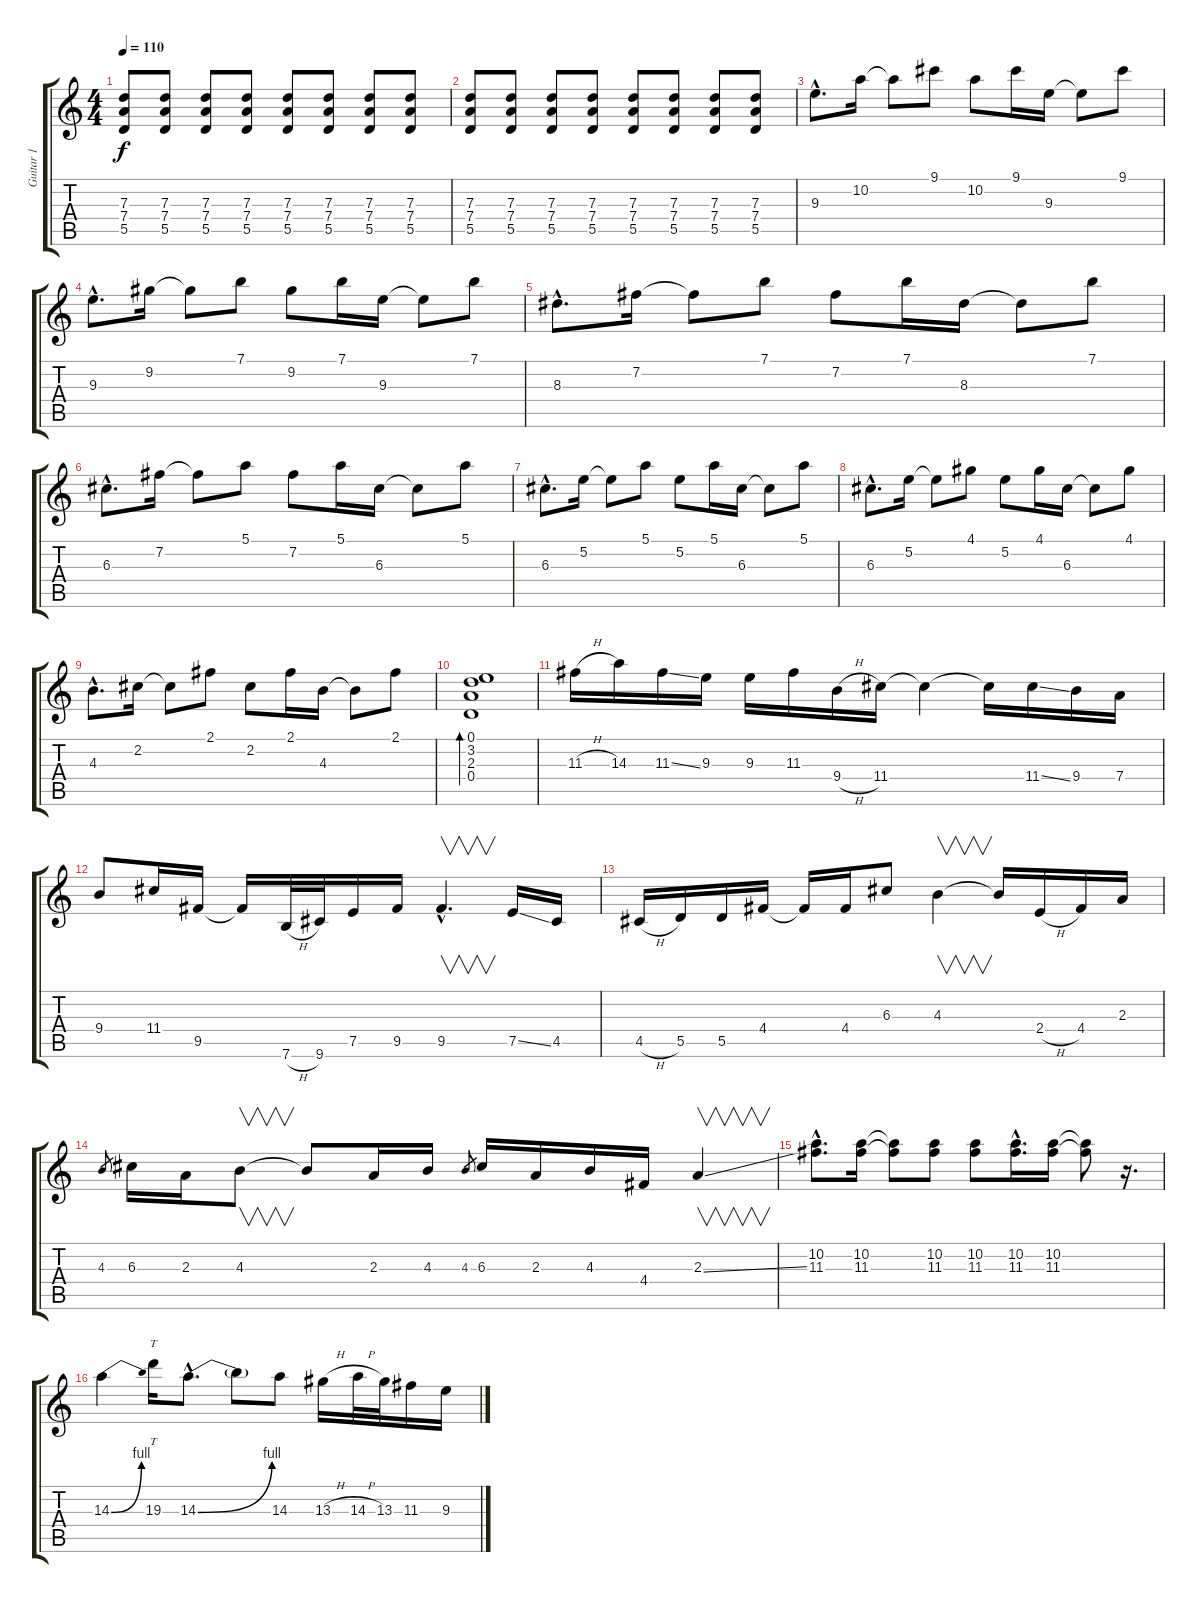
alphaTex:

\track ("Guitar 1" "Guitar 1") {instrument distortionguitar}
\staff {score tabs}
\tuning (E4 B3 G3 D3 A2 E2) {hide}
\ts (4 4)
\tempo 110
\clef g2
\ks c
(7.3 7.4 5.5).8{dy f instrument distortionguitar} (7.3 7.4 5.5).8 (7.3 7.4 5.5).8 (7.3 7.4 5.5).8 (7.3 7.4 5.5).8 (7.3 7.4 5.5).8 (7.3 7.4 5.5).8 (7.3 7.4 5.5).8 |
(7.3 7.4 5.5).8 (7.3 7.4 5.5).8 (7.3 7.4 5.5).8 (7.3 7.4 5.5).8 (7.3 7.4 5.5).8 (7.3 7.4 5.5).8 (7.3 7.4 5.5).8 (7.3 7.4 5.5).8 |
9.3{hac}.8{d} 10.2.16 10.2{t}.8 9.1.8 10.2.8 9.1.16 9.3.16 9.3{t}.8 9.1.8 |
9.3{hac}.8{d} 9.2.16 9.2{t}.8 7.1.8 9.2.8 7.1.16 9.3.16 9.3{t}.8 7.1.8 |
8.3{hac}.8{d} 7.2.16 7.2{t}.8 7.1.8 7.2.8 7.1.16 8.3.16 8.3{t}.8 7.1.8 |
6.3{hac}.8{d} 7.2.16 7.2{t}.8 5.1.8 7.2.8 5.1.16 6.3.16 6.3{t}.8 5.1.8 |
6.3{hac}.8{d} 5.2.16 5.2{t}.8 5.1.8 5.2.8 5.1.16 6.3.16 6.3{t}.8 5.1.8 |
6.3{hac}.8{d} 5.2.16 5.2{t}.8 4.1.8 5.2.8 4.1.16 6.3.16 6.3{t}.8 4.1.8 |
4.3{hac}.8{d} 2.2.16 2.2{t}.8 2.1.8 2.2.8 2.1.16 4.3.16 4.3{t}.8 2.1.8 |
(0.1 3.2 2.3 0.4).1{bd 480} |
11.3{h}.16 14.3.16 11.3{ss}.16 9.3.16 9.3.16 11.3.16 9.4{h}.16 11.4.16 11.4{t}.4 11.4{t}.16 11.4{ss}.16 9.4.16 7.4.16 |
9.4.8 11.4.16 9.5.16 9.5{t}.16 7.6{h}.32 9.6.32 7.5.16 9.5.16 9.5{hac}.4{v d} 7.5{ss}.16 4.5.16 |
4.5{h}.16 5.5.16 5.5.16 4.4.16 4.4{t}.16 4.4.16 6.3.8 4.3.4{v} 4.3{t}.16 2.4{h}.16 4.4.16 2.3.16 |
4.3.8{gr} 6.3.16 2.3.16 4.3.8{v} 4.3{t}.8 2.3.16 4.3.16 4.3.8{gr} 6.3.16 2.3.16 4.3.16 4.4.16 2.3{ss}.4{v} |
(10.2{hac} 11.3{hac}).8{d} (10.2 11.3).16 (10.2{t} 11.3{t}).8 (10.2 11.3).8 (10.2 11.3).8 (10.2{hac} 11.3{hac}).16{d} (10.2 11.3).16 (10.2{t} 11.3{t}).8 r.16{d} |
14.3{be (bend 0 0 60 4)}.4 19.3.16{tt} 14.3{be (bend 0 0 60 4) hac}.8{d} 14.3{t}.8 14.3.8 13.3{h}.16 14.3{h}.32 13.3.32 11.3.16 9.3.16
